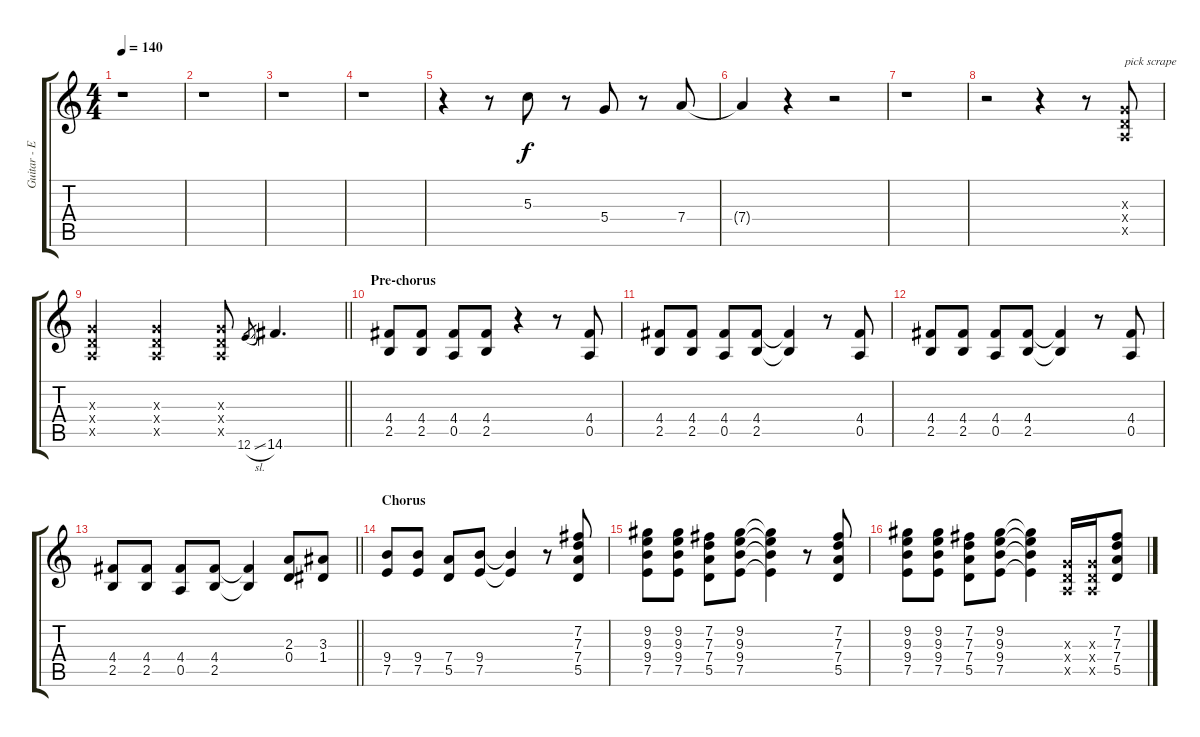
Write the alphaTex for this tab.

\track ("Guitar - E. Van Halen" "Guitar - E") {instrument distortionguitar}
\staff {score tabs}
\tuning (E4 B3 G3 D3 A2 E2) {hide}
\ts (4 4)
\tempo 140
\clef g2
\ks c
r.1{dy f} |
r.1 |
r.1 |
r.1 |
r.4 r.8 5.3.8 r.8 5.4.8 r.8 7.4.8 |
7.4{t}.4 r.4 r.2 |
r.1 |
r.2 r.4 r.8 (0.3{x} 0.4{x} 0.5{x}).8{txt "pick scrape"} |
\barLineRight lightlight
(0.3{x} 0.4{x} 0.5{x}).4 (0.3{x} 0.4{x} 0.5{x}).4 (0.3{x} 0.4{x} 0.5{x}).8 12.6{sl}.8{gr} 14.6.4{d} |
\section ("" "Pre-chorus")
(4.4 2.5).8 (4.4 2.5).8 (4.4 0.5).8 (4.4 2.5).8 r.4 r.8 (4.4 0.5).8 |
(4.4 2.5).8 (4.4 2.5).8 (4.4 0.5).8 (4.4 2.5).8 (4.4{t} 2.5{t}).4 r.8 (4.4 0.5).8 |
(4.4 2.5).8 (4.4 2.5).8 (4.4 0.5).8 (4.4 2.5).8 (4.4{t} 2.5{t}).4 r.8 (4.4 0.5).8 |
\barLineRight lightlight
(4.4 2.5).8 (4.4 2.5).8 (4.4 0.5).8 (4.4 2.5).8 (4.4{t} 2.5{t}).4 (2.3 0.4).8 (3.3 1.4).8 |
\section ("" "Chorus")
(9.4 7.5).8 (9.4 7.5).8 (7.4 5.5).8 (9.4 7.5).8 (9.4{t} 7.5{t}).4 r.8 (7.2 7.3 7.4 5.5).8 |
(9.2 9.3 9.4 7.5).8 (9.2 9.3 9.4 7.5).8 (7.2 7.3 7.4 5.5).8 (9.2 9.3 9.4 7.5).8 (9.2{t} 9.3{t} 9.4{t} 7.5{t}).4 r.8 (7.2 7.3 7.4 5.5).8 |
(9.2 9.3 9.4 7.5).8 (9.2 9.3 9.4 7.5).8 (7.2 7.3 7.4 5.5).8 (9.2 9.3 9.4 7.5).8 (9.2{t} 9.3{t} 9.4{t} 7.5{t}).4 (0.3{x} 0.4{x} 0.5{x}).16 (0.3{x} 0.4{x} 0.5{x}).16 (7.2 7.3 7.4 5.5).8
